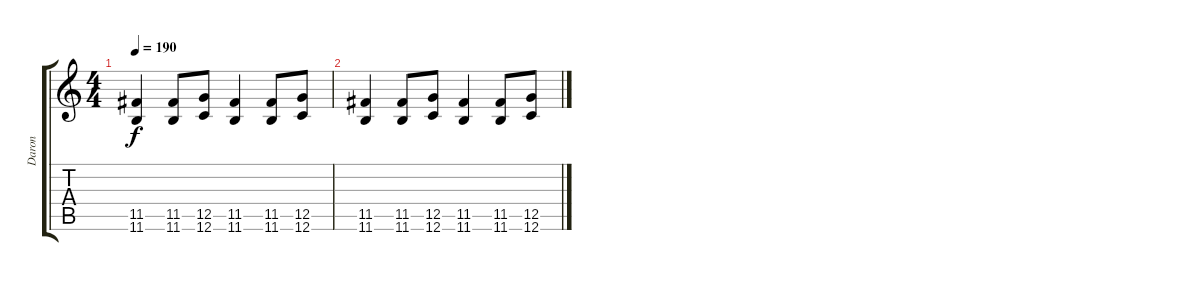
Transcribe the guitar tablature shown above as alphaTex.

\track ("Daron" "Daron") {instrument distortionguitar}
\staff {score tabs}
\tuning (D4 A3 F3 C3 G2 C2) {hide}
\ts (4 4)
\tempo 190
\clef g2
\ks c
(11.5 11.6).4{dy f} (11.5 11.6).8 (12.5 12.6).8 (11.5 11.6).4 (11.5 11.6).8 (12.5 12.6).8 |
(11.5 11.6).4 (11.5 11.6).8 (12.5 12.6).8 (11.5 11.6).4 (11.5 11.6).8 (12.5 12.6).8
